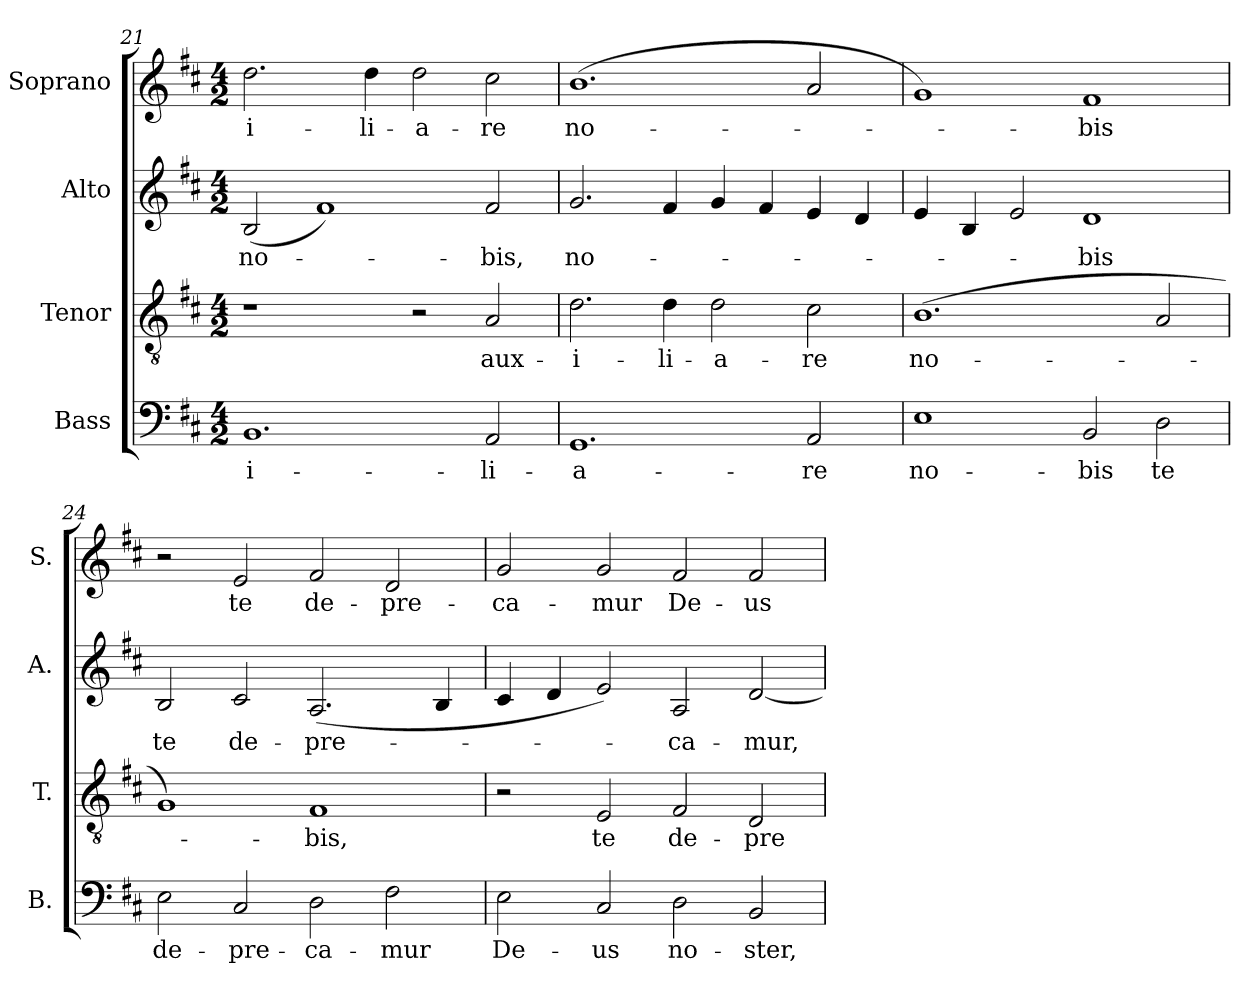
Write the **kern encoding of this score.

**kern	**text	**kern	**text	**kern	**text	**kern	**text
*part4	*part4	*part3	*part3	*part2	*part2	*part1	*part1
*staff4	*staff4	*staff3	*staff3	*staff2	*staff2	*staff1	*staff1
*I"Bass	*	*I"Tenor	*	*I"Alto	*	*I"Soprano	*
*I'B.	*	*I'T.	*	*I'A.	*	*I'S.	*
*clefF4	*	*clefGv2	*	*clefG2	*	*clefG2	*
*	*	*ITrd7c12	*	*	*	*	*
*k[f#c#]	*	*k[f#c#]	*	*k[f#c#]	*	*k[f#c#]	*
*D:	*	*D:	*	*D:	*	*D:	*
*M4/2	*	*M4/2	*	*M4/2	*	*M4/2	*
=21	=21	=21	=21	=21	=21	=21	=21
!	!LO:LY:b:color=#000000	!	!	!	!	!	!
!	!	!	!	!	!LO:LY:b:color=#000000	!	!
!	!	!	!	!	!	!	!LO:LY:b:color=#000000
1.BBi	-i-	1r	.	(2Bi/	no-	2.ddi\	-i-
.	.	.	.	1f#i)	.	.	.
!	!	!	!	!	!	!	!LO:LY:b:color=#000000
.	.	.	.	.	.	4ddi\	-li-
!	!	!	!	!	!	!	!LO:LY:b:color=#000000
.	.	2r	.	.	.	2ddi\	-a-
!	!LO:LY:b:color=#000000	!	!	!	!	!	!
!	!	!	!LO:LY:b:color=#000000	!	!	!	!
!	!	!	!	!	!LO:LY:b:color=#000000	!	!
!	!	!	!	!	!	!	!LO:LY:b:color=#000000
2AAi/	-li-	2AAi/	aux-	2f#i/	-bis,	2cc#i\	-re
=22	=22	=22	=22	=22	=22	=22	=22
!	!LO:LY:b:color=#000000	!	!	!	!	!	!
!	!	!	!LO:LY:b:color=#000000	!	!	!	!
!	!	!	!	!	!LO:LY:b:color=#000000	!	!
!	!	!	!	!	!	!	!LO:LY:b:color=#000000
1.GGi	-a-	2.Di\	-i-	2.gi/	no-	(1.bi	no-
!	!	!	!LO:LY:b:color=#000000	!	!	!	!
.	.	4Di\	-li-	4f#i/	.	.	.
!	!	!	!LO:LY:b:color=#000000	!	!	!	!
.	.	2Di\	-a-	4gi/	.	.	.
.	.	.	.	4f#i/	.	.	.
!	!LO:LY:b:color=#000000	!	!	!	!	!	!
!	!	!	!LO:LY:b:color=#000000	!	!	!	!
2AAi/	-re	2C#i\	-re	4ei/	.	2ai/	.
.	.	.	.	4di/	.	.	.
!!LO:PB:g=z
=23	=23	=23	=23	=23	=23	=23	=23
!	!LO:LY:b:color=#000000	!	!	!	!	!	!
!	!	!	!LO:LY:b:color=#000000	!	!	!	!
1Ei	no-	(1.BBi	no-	4ei/	.	1gi)	.
.	.	.	.	4Bi/	.	.	.
.	.	.	.	2ei/	.	.	.
!	!LO:LY:b:color=#000000	!	!	!	!	!	!
!	!	!	!	!	!LO:LY:b:color=#000000	!	!
!	!	!	!	!	!	!	!LO:LY:b:color=#000000
2BBi/	-bis	.	.	1di	-bis	1f#i	-bis
!	!LO:LY:b:color=#000000	!	!	!	!	!	!
2Di\	te	2AAi/	.	.	.	.	.
=24	=24	=24	=24	=24	=24	=24	=24
!	!LO:LY:b:color=#000000	!	!	!	!	!	!
!	!	!	!	!	!LO:LY:b:color=#000000	!	!
2Ei\	de-	1GGi)	.	2Bi/	te	2r	.
!	!LO:LY:b:color=#000000	!	!	!	!	!	!
!	!	!	!	!	!LO:LY:b:color=#000000	!	!
!	!	!	!	!	!	!	!LO:LY:b:color=#000000
2C#i/	-pre-	.	.	2c#i/	de-	2ei/	te
!	!LO:LY:b:color=#000000	!	!	!	!	!	!
!	!	!	!LO:LY:b:color=#000000	!	!	!	!
!	!	!	!	!	!LO:LY:b:color=#000000	!	!
!	!	!	!	!	!	!	!LO:LY:b:color=#000000
2Di\	-ca-	1FF#i	-bis,	(2.Ai/	-pre-	2f#i/	de-
!	!LO:LY:b:color=#000000	!	!	!	!	!	!
!	!	!	!	!	!	!	!LO:LY:b:color=#000000
2F#i\	-mur	.	.	.	.	2di/	-pre-
.	.	.	.	4Bi/	.	.	.
=25	=25	=25	=25	=25	=25	=25	=25
!	!LO:LY:b:color=#000000	!	!	!	!	!	!
!	!	!	!	!	!	!	!LO:LY:b:color=#000000
2Ei\	De-	2r	.	4c#i/	.	2gi/	-ca-
.	.	.	.	4di/	.	.	.
!	!LO:LY:b:color=#000000	!	!	!	!	!	!
!	!	!	!LO:LY:b:color=#000000	!	!	!	!
!	!	!	!	!	!	!	!LO:LY:b:color=#000000
2C#i/	-us	2EEi/	te	2ei/)	.	2gi/	-mur
!	!LO:LY:b:color=#000000	!	!	!	!	!	!
!	!	!	!LO:LY:b:color=#000000	!	!	!	!
!	!	!	!	!	!LO:LY:b:color=#000000	!	!
!	!	!	!	!	!	!	!LO:LY:b:color=#000000
2Di\	no-	2FF#i/	de-	2Ai/	-ca-	2f#i/	De-
!	!LO:LY:b:color=#000000	!	!	!	!	!	!
!	!	!	!LO:LY:b:color=#000000	!	!	!	!
!	!	!	!	!	!LO:LY:b:color=#000000	!	!
!	!	!	!	!	!	!	!LO:LY:b:color=#000000
2BBi/	-ster,	2DDi/	-pre-	[2di/	-mur,	2f#i/	-us
=	=	=	=	=	=	=	=
*-	*-	*-	*-	*-	*-	*-	*-
